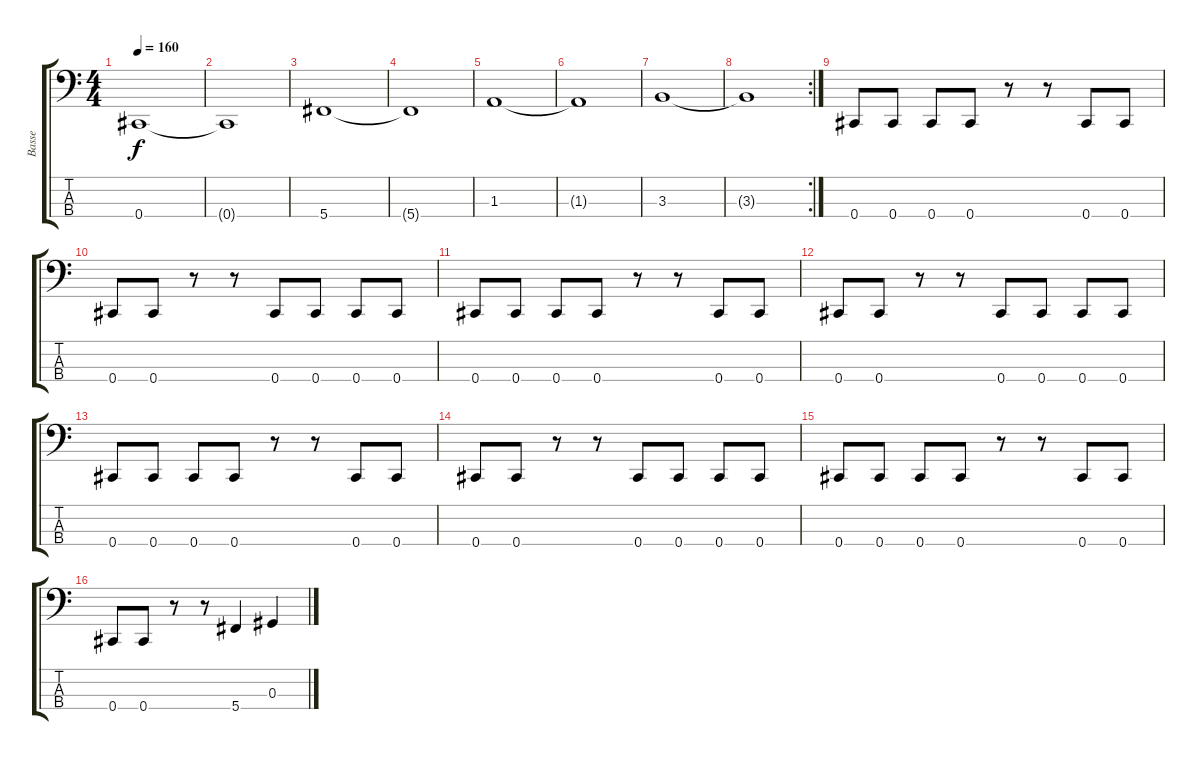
\track ("Basse" "Basse") {instrument slapbass2}
\staff {score tabs}
\tuning (Gb2 Db2 Ab1 Db1) {hide}
\ts (4 4)
\tempo 160
\clef f4
\ks c
0.4.1{dy f} |
0.4{t}.1 |
5.4.1 |
5.4{t}.1 |
1.3.1 |
1.3{t}.1 |
3.3.1 |
\rc 2
3.3{t}.1 |
0.4.8 0.4.8 0.4.8 0.4.8 r.8 r.8 0.4.8 0.4.8 |
0.4.8 0.4.8 r.8 r.8 0.4.8 0.4.8 0.4.8 0.4.8 |
0.4.8 0.4.8 0.4.8 0.4.8 r.8 r.8 0.4.8 0.4.8 |
0.4.8 0.4.8 r.8 r.8 0.4.8 0.4.8 0.4.8 0.4.8 |
0.4.8 0.4.8 0.4.8 0.4.8 r.8 r.8 0.4.8 0.4.8 |
0.4.8 0.4.8 r.8 r.8 0.4.8 0.4.8 0.4.8 0.4.8 |
0.4.8 0.4.8 0.4.8 0.4.8 r.8 r.8 0.4.8 0.4.8 |
0.4.8 0.4.8 r.8 r.8 5.4.4 0.3.4
